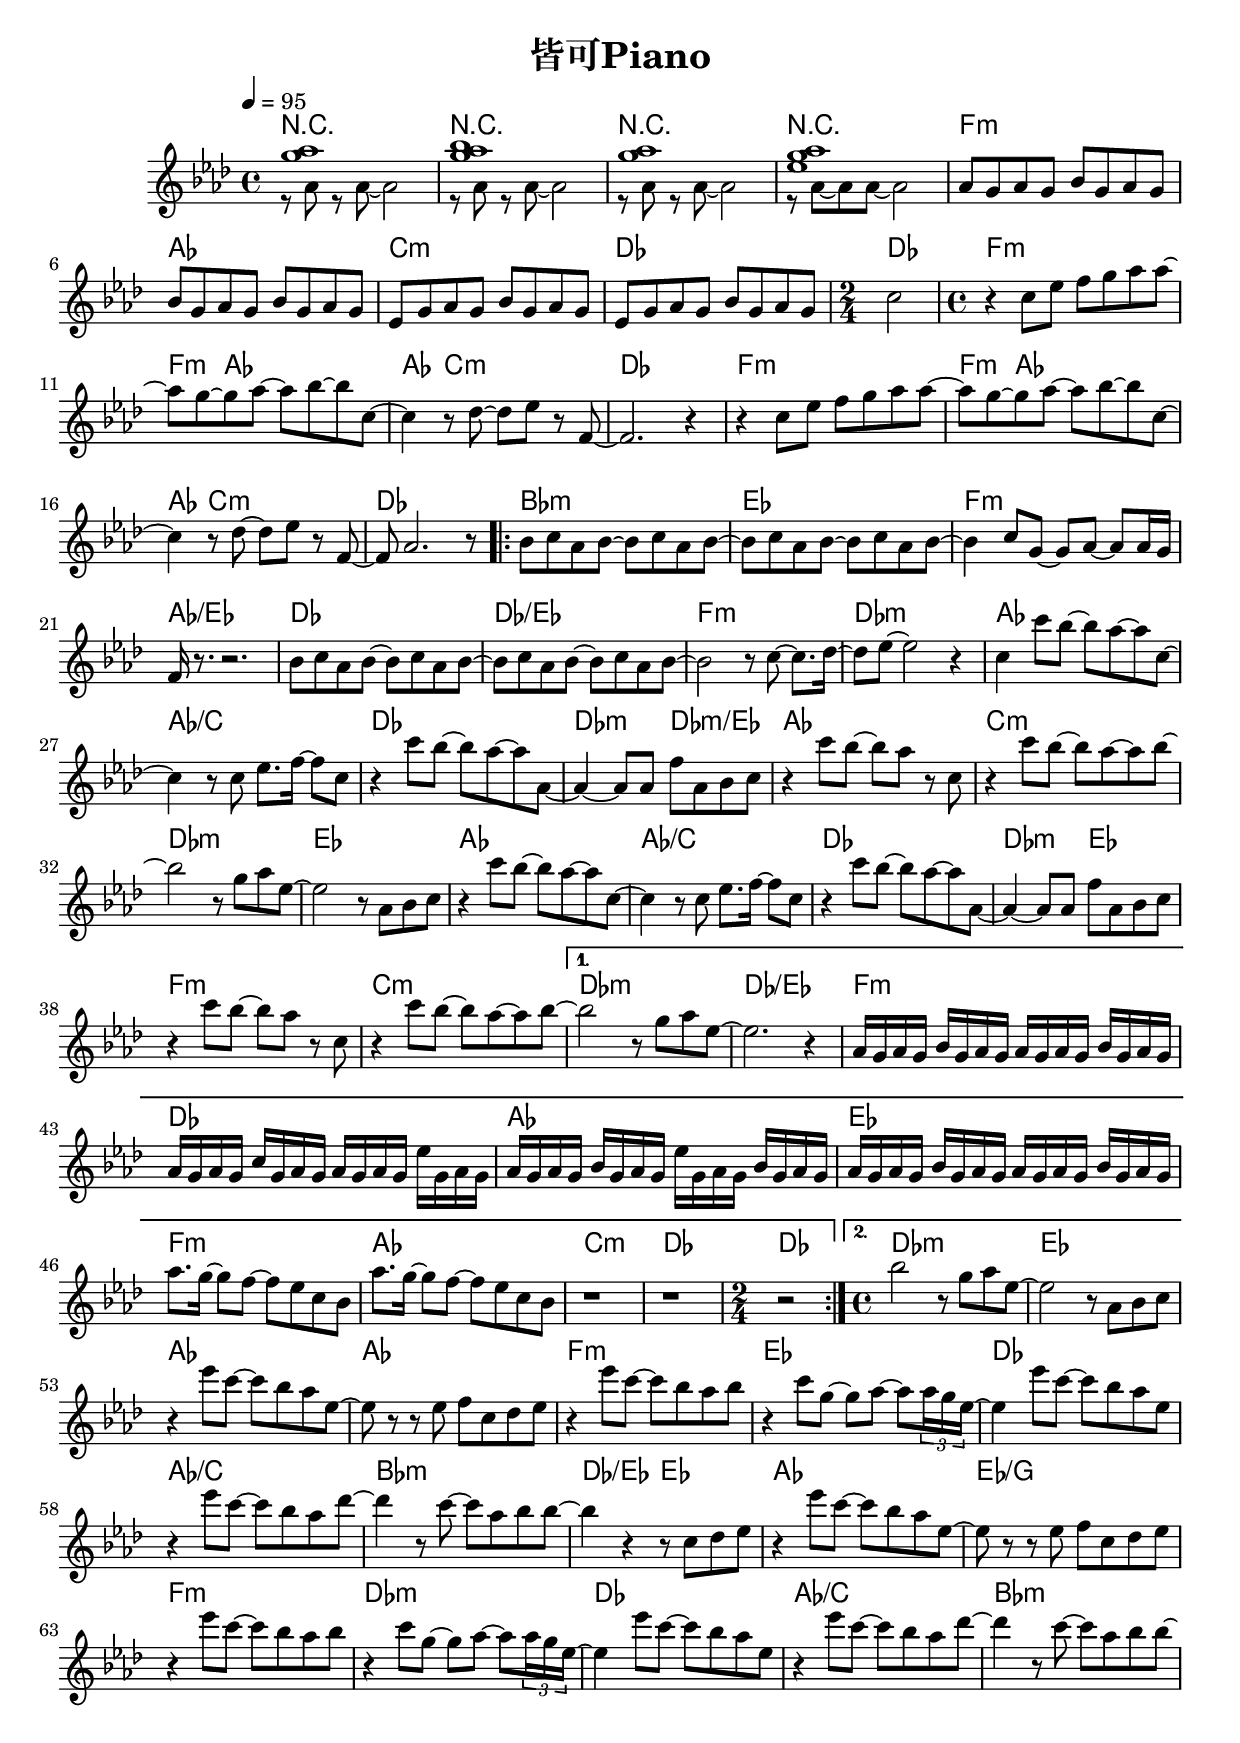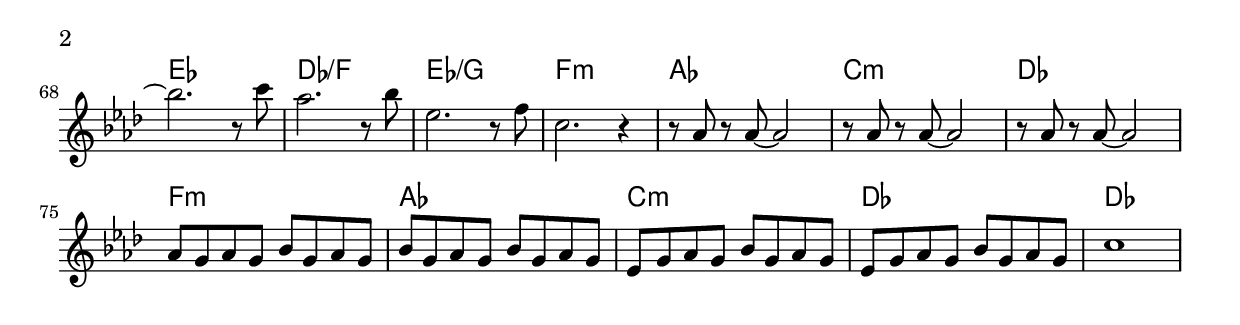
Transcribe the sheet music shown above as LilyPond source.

\header {
  title = "皆可Piano"
  composer = ""
}

\score { <<

\chords {

  r1~ | r~ | r~ | r |
  f:m | aes | c:m | des | des2 |

  f1:m~ | f4:m aes2.~ |  aes4 c2.:m | des1 |
  f1:m~ | f4:m aes2.~ |  aes4 c2.:m | des1 |

  \repeat volta 2 {
  bes1:m | ees | f:m | aes/ees |
  des | des/ees | f:m | des:m |

  aes | aes/c | des | des2:m des:m/ees |
  aes1 | c:m | des:m | ees |
  aes | aes/c | des | des2:m ees |
  f1:m | c:m |  
  }

  \alternative {
  {des1:m | des/ees |
  f1:m | des | aes | ees |
  f:m | aes | c:m | des | \time 2/4 des2 |
  }
  {des1:m | ees |}
  }  
  
  aes1~ | aes | f:m | ees |
  des | aes/c | bes:m | des2/ees ees |
  aes1 | ees/g | f:m | des:m |
  des | aes/c | bes:m | ees |

  
  des/f | ees/g | f:m | 
  
  aes | c:m | des |
  f:m | aes | c:m | des | des |

  }
  
  \relative aes' { \key aes\major \tempo 4 = 95 \time 4/4

  <<{<g' aes>1}\\{r8 aes, r aes~ aes2}>>|
  <<{<g' aes bes>1}\\{r8 aes, r aes~ aes2}>>|
  <<{<g' aes>1}\\{r8 aes, r aes~ aes2}>>|
  <<{<g' aes ees>1}\\{r8 aes,~ aes aes~ aes2}>>|

  aes8 g aes g bes g aes g | bes8 g aes g bes g aes g | 
  ees8 g aes g bes g aes g | ees8 g aes g bes g aes g | 
  \time 2/4 c2 |

  \time 4/4
  r4 c8 ees f g aes aes~ | aes g~ g aes~ aes bes~ bes c,~ |
  c4 r8 des~ des ees r f,~ | f2. r4 |
  r4 c'8 ees f g aes aes~ | aes g~ g aes~ aes bes~ bes c,~ |
  c4 r8 des~ des ees r f,~ | f aes2. r8 |

  \repeat volta 2 {
  bes c aes bes~ bes c aes bes~ | bes c aes bes~ bes c aes bes~ |
  bes4 c8 g~ g aes~ aes aes16 g | f r8. r2. |
  bes8 c aes bes~ bes c aes bes~ | bes c aes bes~ bes c aes bes~ | 
  bes2 r8 c8~ c8. des16~ | des8 ees~ ees2 r4 |

  c4 c'8 bes~ bes aes~ aes c,~ | c4 r8 c ees8. f16~ f8 c |
  r4 c'8 bes~ bes aes~ aes aes,~ | aes4~ aes8 aes f' aes, bes c |
  r4 c'8 bes~ bes aes r c, | r4 c'8 bes~ bes aes~ aes bes~ |
  bes2 r8 g aes ees~ | ees2 r8 aes, bes c |

  r4 c'8 bes~ bes aes~ aes c,~ | c4 r8 c ees8. f16~ f8 c |
  r4 c'8 bes~ bes aes~ aes aes,~ | aes4~ aes8 aes f' aes, bes c |
  r4 c'8 bes~ bes aes r c, | r4 c'8 bes~ bes aes~ aes bes~ |
  
  }

  \alternative {
    {bes2 r8 g aes ees~ | ees2. r4 | 
      aes,16 g aes g bes g aes g aes g aes g bes g aes g | 
      aes16 g aes g c g aes g aes g aes g ees' g, aes g | 
      aes16 g aes g  bes g aes g ees' g, aes g bes g aes g| 
      aes16 g aes g bes g aes g aes g aes g bes g aes g |
      aes'8. g16~ g8 f~ f ees c bes | aes'8. g16~ g8 f~ f ees c bes | 
      r1 | r | \time 2/4 r2 |}
    {\time 4/4 bes'2 r8 g aes ees~ | ees2 r8 aes, bes c | }
  }

  r4 ees'8 c~ c bes aes ees~ | ees r r ees f c des ees |
  r4 ees'8 c~ c bes aes bes | r4 c8 g~ g aes~ aes \tuplet 3/2 8 {aes16 g ees~} |
  ees4 ees'8 c~ c bes aes ees | r4 ees'8 c~ c bes aes des~ |
  des4 r8 c~ c aes bes bes~ | bes4 r r8 c, des ees |
  
  r4 ees'8 c~ c bes aes ees~ | ees r r ees f c des ees |
  r4 ees'8 c~ c bes aes bes | r4 c8 g~ g aes~ aes \tuplet 3/2 8 {aes16 g ees~} |
  ees4 ees'8 c~ c bes aes ees | r4 ees'8 c~ c bes aes des~ |
  des4 r8 c~ c aes bes bes~ | bes2. r8 c | aes2. r8 bes |
  ees,2. r8 f | c2. r4 |
  
  r8 aes r aes~ aes2 | r8 aes r aes~ aes2 | r8 aes r aes~ aes2 |
  aes8 g aes g bes g aes g | bes8 g aes g bes g aes g | 
  ees8 g aes g bes g aes g | ees8 g aes g bes g aes g | c1 | 
   
    
  }





>>
  \layout {}
  \midi {}
}